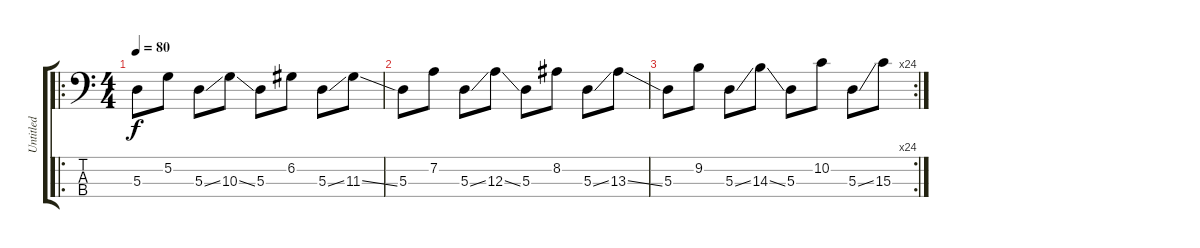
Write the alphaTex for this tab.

\track ("Untitled" "Untitled") {instrument electricbassfinger}
\staff {score tabs}
\tuning (G2 D2 A1 E1) {hide}
\ro
\ts (4 4)
\tempo 80
\clef f4
\ks c
5.3.8{dy f instrument electricbassfinger} 5.2.8 5.3{ss}.8 10.3{ss}.8 5.3.8 6.2.8 5.3{ss}.8 11.3{ss}.8 |
5.3.8 7.2.8 5.3{ss}.8 12.3{ss}.8 5.3.8 8.2.8 5.3{ss}.8 13.3{ss}.8 |
\rc 24
5.3.8 9.2.8 5.3{ss}.8 14.3{ss}.8 5.3.8 10.2.8 5.3{ss}.8 15.3.8
